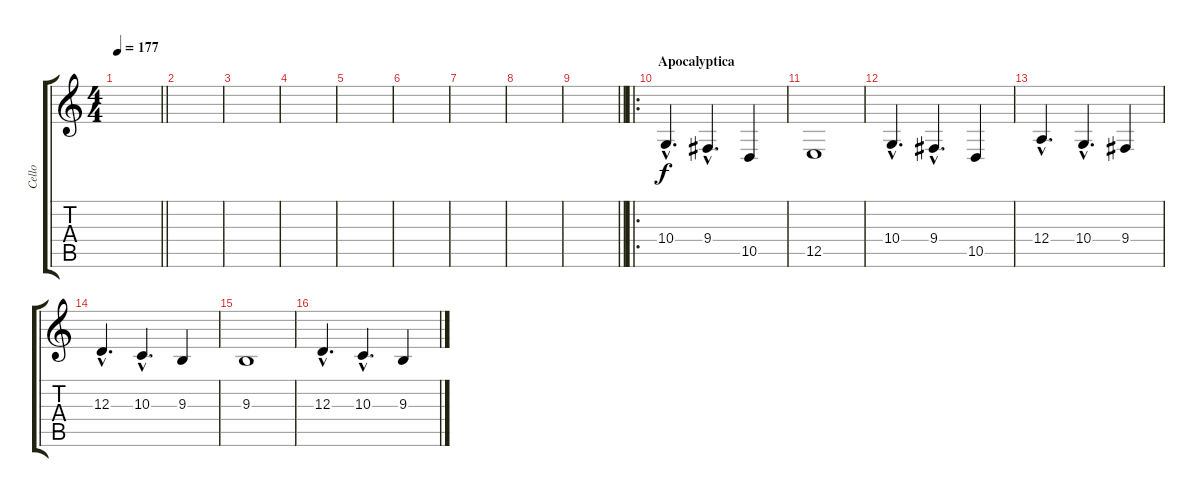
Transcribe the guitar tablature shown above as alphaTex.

\track ("Cello" "Cello") {instrument cello}
\staff {score tabs}
\tuning (B3 Gb3 D3 A2 E2 B1) {hide}
\ts (4 4)
\tempo 177
\clef g2
\barLineRight lightlight
\ks c
|
|
|
|
|
|
|
|
\barLineRight lightlight
|
\ro
\section ("" "Apocalyptica")
10.4{hac}.4{d} 9.4{hac}.4{d} 10.5.4 |
12.5.1 |
10.4{hac}.4{d} 9.4{hac}.4{d} 10.5.4 |
12.4{hac}.4{d} 10.4{hac}.4{d} 9.4.4 |
12.3{hac}.4{d} 10.3{hac}.4{d} 9.3.4 |
9.3.1 |
12.3{hac}.4{d} 10.3{hac}.4{d} 9.3.4
